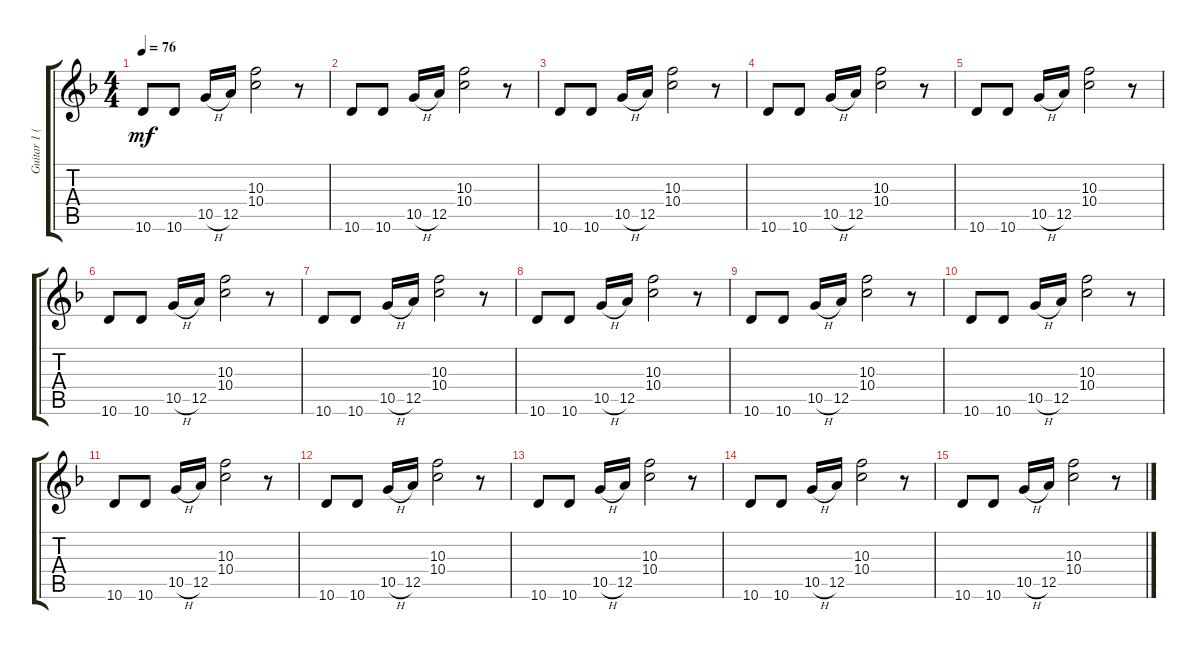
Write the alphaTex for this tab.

\track ("Guitar 1 (dist.)" "Guitar 1 (") {instrument distortionguitar}
\staff {score tabs}
\tuning (E4 B3 G3 D3 A2 E2) {hide}
\ts (4 4)
\tempo 76
\clef g2
\ks f
10.6.8{dy mf} 10.6.8 10.5{h}.16 12.5.16 (10.3 10.4).2 r.8 |
10.6.8 10.6.8 10.5{h}.16 12.5.16 (10.3 10.4).2 r.8 |
10.6.8 10.6.8 10.5{h}.16 12.5.16 (10.3 10.4).2 r.8 |
10.6.8 10.6.8 10.5{h}.16 12.5.16 (10.3 10.4).2 r.8 |
10.6.8 10.6.8 10.5{h}.16 12.5.16 (10.3 10.4).2 r.8 |
10.6.8 10.6.8 10.5{h}.16 12.5.16 (10.3 10.4).2 r.8 |
10.6.8 10.6.8 10.5{h}.16 12.5.16 (10.3 10.4).2 r.8 |
10.6.8 10.6.8 10.5{h}.16 12.5.16 (10.3 10.4).2 r.8 |
10.6.8 10.6.8 10.5{h}.16 12.5.16 (10.3 10.4).2 r.8 |
10.6.8 10.6.8 10.5{h}.16 12.5.16 (10.3 10.4).2 r.8 |
10.6.8 10.6.8 10.5{h}.16 12.5.16 (10.3 10.4).2 r.8 |
10.6.8 10.6.8 10.5{h}.16 12.5.16 (10.3 10.4).2 r.8 |
10.6.8 10.6.8 10.5{h}.16 12.5.16 (10.3 10.4).2 r.8 |
10.6.8 10.6.8 10.5{h}.16 12.5.16 (10.3 10.4).2 r.8 |
10.6.8 10.6.8 10.5{h}.16 12.5.16 (10.3 10.4).2 r.8
